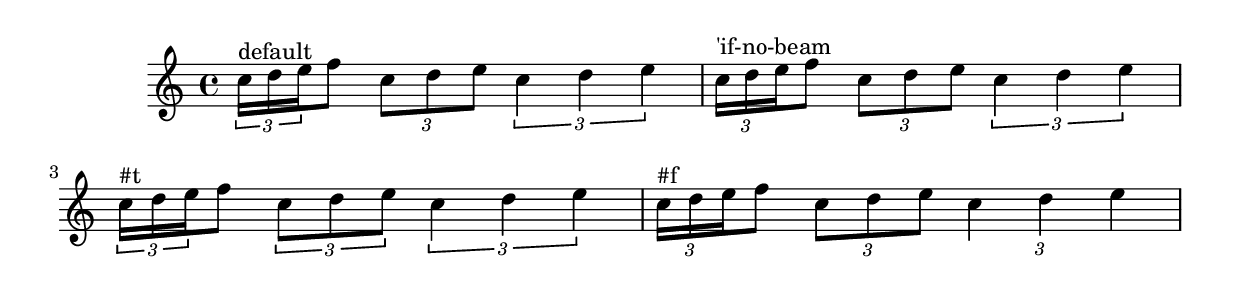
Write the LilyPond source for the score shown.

%% Do not edit this file; it is auto-generated from LSR http://lsr.dsi.unimi.it
%% This file is in the public domain.
\version "2.11.38"

\header {
  lsrtags = "rhythms, tweaks-and-overrides"
 texidoc = "
The default behaviour of tuplet-bracket visibility is to print a
bracket unless there is a beam of the same length as the tuplet. To
control the visibility of tuplet brackets, you can set the property
@code{TupletBracket #'bracket-visibility} to either @code{##t} (always
print a bracket), @code{##f} (never print a bracket) or
@code{#'if-no-beam} (only print a bracket if there is no beam). 
" }
% begin verbatim
mus = \relative c'' {
  \times 2/3 { c16[ d e } f8]
  \times 2/3 { c8 d e }
  \times 2/3 { c4 d e }
}

\new Voice \relative c'{
  << \mus s4^"default" >>
  \override TupletBracket #'bracket-visibility = #'if-no-beam
  << \mus s4^"'if-no-beam" >>
  \override TupletBracket #'bracket-visibility = ##t
  << \mus s4^"#t" >>
  \override TupletBracket #'bracket-visibility = ##f
  << \mus s4^"#f" >>
} 

